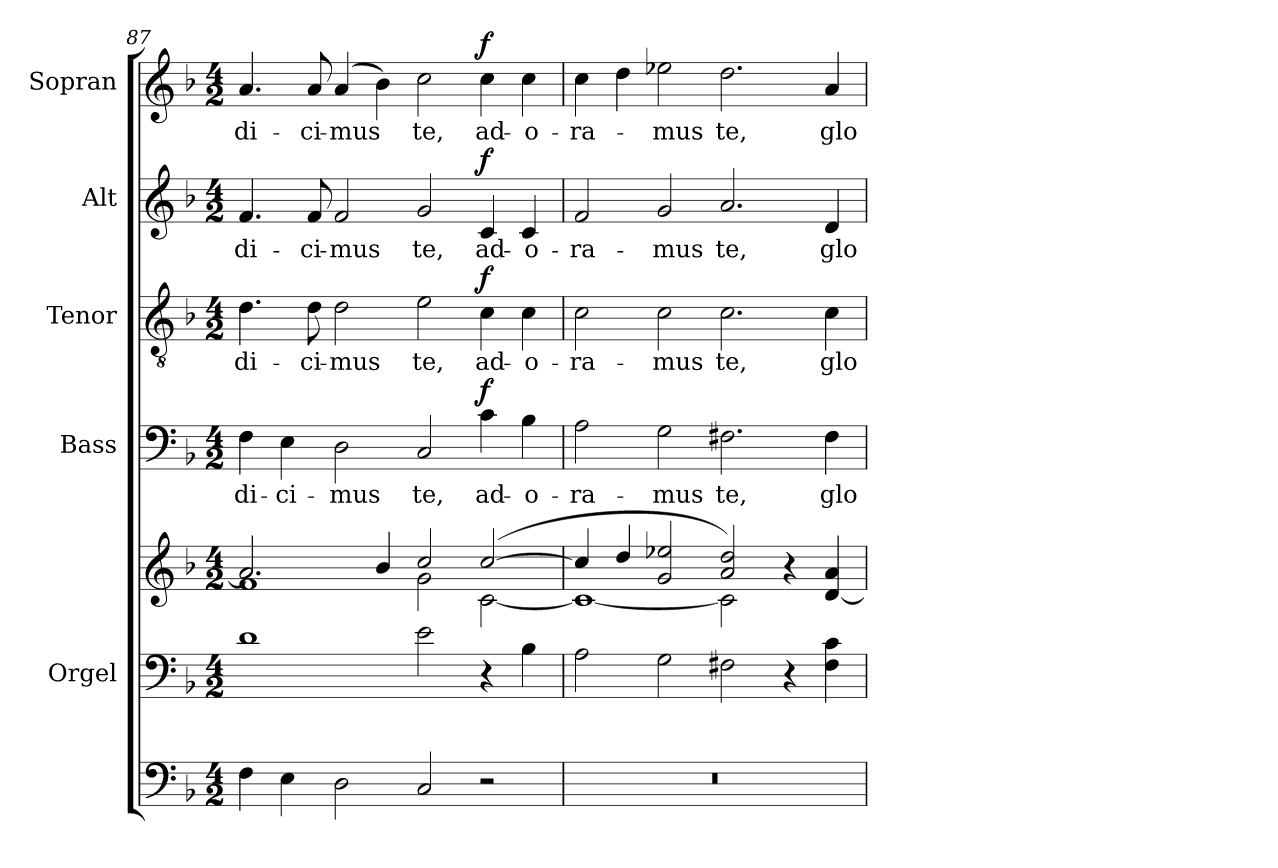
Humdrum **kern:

**kern	**kern	**kern	**kern	**text	**dynam	**kern	**text	**dynam	**kern	**text	**dynam	**kern	**text	**dynam
*part6	*part5	*part5	*part4	*part4	*part4	*part3	*part3	*part3	*part2	*part2	*part2	*part1	*part1	*part1
*staff7	*staff6	*staff5	*staff4	*staff4	*staff4	*staff3	*staff3	*staff3	*staff2	*staff2	*staff2	*staff1	*staff1	*staff1
*	*I"Orgel	*	*I"Bass	*	*	*I"Tenor	*	*	*I"Alt	*	*	*I"Sopran	*	*
*	*I'Org.	*	*I'B	*	*	*I'T	*	*	*I'A	*	*	*I'S	*	*
*clefF4	*clefF4	*clefG2	*clefF4	*	*	*clefGv2	*	*	*clefG2	*	*	*clefG2	*	*
*ITrd7c12	*	*	*	*	*	*	*	*	*	*	*	*	*	*
*k[b-]	*k[b-]	*k[b-]	*k[b-]	*	*	*k[b-]	*	*	*k[b-]	*	*	*k[b-]	*	*
*F:	*F:	*F:	*F:	*	*	*F:	*	*	*F:	*	*	*F:	*	*
*M4/2	*M4/2	*M4/2	*M4/2	*	*	*M4/2	*	*	*M4/2	*	*	*M4/2	*	*
=87	=87	=87	=87	=87	=87	=87	=87	=87	=87	=87	=87	=87	=87	=87
*	*	*^	*	*	*	*	*	*	*	*	*	*	*	*
!	!	!	!	!	!LO:LY:b	!	!	!LO:LY:b	!	!	!LO:LY:b	!	!	!LO:LY:b	!
4FF\	1d	2.a/]	1f	4F\	-di-	.	4.d\	-di-	.	4.f/	-di-	.	4.a/	-di-	.
!	!	!	!	!	!LO:LY:b	!	!	!	!	!	!	!	!	!	!
4EE\	.	.	.	4E\	-ci-	.	.	.	.	.	.	.	.	.	.
!	!	!	!	!	!	!	!	!LO:LY:b	!	!	!LO:LY:b	!	!	!LO:LY:b	!
.	.	.	.	.	.	.	8d\	-ci-	.	8f/	-ci-	.	8a/	-ci-	.
!	!	!	!	!	!LO:LY:b	!	!	!LO:LY:b	!	!	!LO:LY:b	!	!	!LO:LY:b	!
2DD\	.	.	.	2D\	-mus	.	2d\	-mus	.	2f/	-mus	.	(4a/	-mus	.
.	.	4b-/	.	.	.	.	.	.	.	.	.	.	4b-\)	.	.
!	!	!	!	!	!LO:LY:b	!	!	!LO:LY:b	!	!	!LO:LY:b	!	!	!LO:LY:b	!
2CC/	2e\	2cc/	2g\	2C/	te,	.	2e\	te,	.	2g/	te,	.	2cc\	te,	.
!	!	!	!	!	!LO:LY:b	!LO:DY:a	!	!LO:LY:b	!LO:DY:a	!	!LO:LY:b	!LO:DY:a	!	!LO:LY:b	!LO:DY:a
2r	4r	([>2cc/	[<2c\	4c\	ad-	f	4c\	ad-	f	4c/	ad-	f	4cc\	ad-	f
!	!	!	!	!	!LO:LY:b	!	!	!LO:LY:b	!	!	!LO:LY:b	!	!	!LO:LY:b	!
.	4B-\	.	.	4B-\	-o-	.	4c\	-o-	.	4c/	-o-	.	4cc\	-o-	.
=88	=88	=88	=88	=88	=88	=88	=88	=88	=88	=88	=88	=88	=88	=88	=88
!	!	!	!	!	!LO:LY:b	!	!	!LO:LY:b	!	!	!LO:LY:b	!	!	!LO:LY:b	!
0r	2A\	4cc/]	1c_	2A\	-ra-	.	2c\	-ra-	.	2f/	-ra-	.	4cc\	-ra-	.
.	.	4dd/	.	.	.	.	.	.	.	.	.	.	4dd\	.	.
!	!	!	!	!	!LO:LY:b	!	!	!LO:LY:b	!	!	!LO:LY:b	!	!	!LO:LY:b	!
.	2G\	2g/ 2ee-X/	.	2G\	-mus	.	2c\	-mus	.	2g/	-mus	.	2ee-X\	-mus	.
!	!	!	!	!	!LO:LY:b	!	!	!LO:LY:b	!	!	!LO:LY:b	!	!	!LO:LY:b	!
.	2F#X\	2a/ 2dd/)	2c\]	2.F#X\	te,	.	2.c\	te,	.	2.a/	te,	.	2.dd\	te,	.
.	4r	4r	2ryy	.	.	.	.	.	.	.	.	.	.	.	.
!	!	!	!	!	!LO:LY:b	!	!	!LO:LY:b	!	!	!LO:LY:b	!	!	!LO:LY:b	!
.	4F#\ 4c\	[<4d/ 4a/	.	4F#\	glo-	.	4c\	glo-	.	4d/	glo-	.	4a/	glo-	.
*	*	*v	*v	*	*	*	*	*	*	*	*	*	*	*	*
=	=	=	=	=	=	=	=	=	=	=	=	=	=	=
*-	*-	*-	*-	*-	*-	*-	*-	*-	*-	*-	*-	*-	*-	*-
